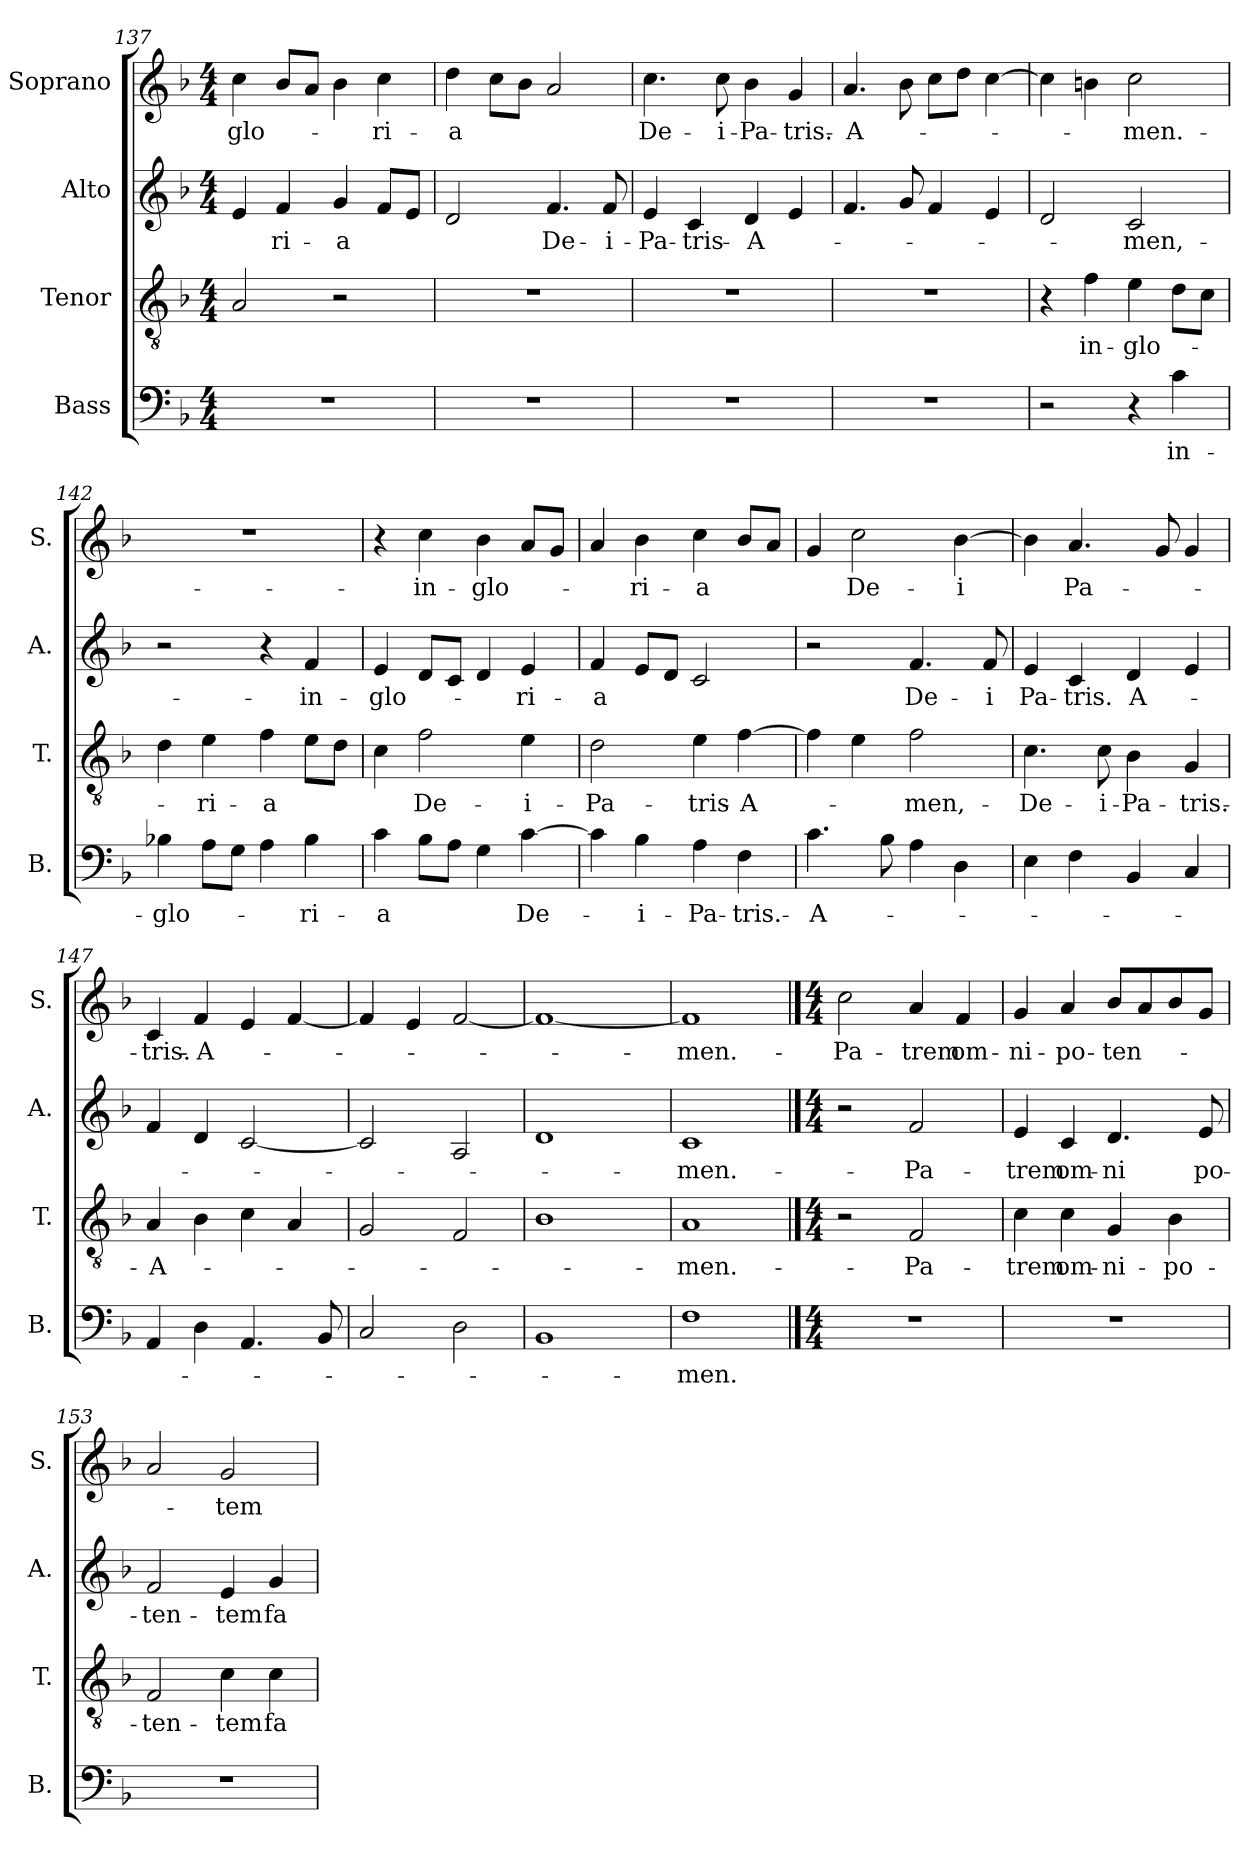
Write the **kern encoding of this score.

**kern	**text	**kern	**text	**kern	**text	**kern	**text
*part4	*part4	*part3	*part3	*part2	*part2	*part1	*part1
*staff4	*staff4	*staff3	*staff3	*staff2	*staff2	*staff1	*staff1
*I"Bass	*	*I"Tenor	*	*I"Alto	*	*I"Soprano	*
*I'B.	*	*I'T.	*	*I'A.	*	*I'S.	*
*clefF4	*	*clefGv2	*	*clefG2	*	*clefG2	*
*	*	*ITrd7c12	*	*	*	*	*
*k[b-]	*	*k[b-]	*	*k[b-]	*	*k[b-]	*
*F:	*	*F:	*	*F:	*	*F:	*
*M4/4	*	*M4/4	*	*M4/4	*	*M4/4	*
=137	=137	=137	=137	=137	=137	=137	=137
!	!	!	!	!	!	!	!LO:LY:b
1r	.	2AA/	.	4e/	.	4cc\	-glo-
!	!	!	!	!	!LO:LY:b	!	!
.	.	.	.	4f/	-ri-	8b-/L	.
.	.	.	.	.	.	8a/J	.
!	!	!	!	!	!LO:LY:b	!	!
.	.	2r	.	4g/	-a	4b-\	.
!	!	!	!	!	!	!	!LO:LY:b
.	.	.	.	8f/L	.	4cc\	-ri-
.	.	.	.	8e/J	.	.	.
=138	=138	=138	=138	=138	=138	=138	=138
!	!	!	!	!	!	!	!LO:LY:b
1r	.	1r	.	2d/	.	4dd\	-a
.	.	.	.	.	.	8cc\L	.
.	.	.	.	.	.	8b-\J	.
!	!	!	!	!	!LO:LY:b	!	!
.	.	.	.	4.f/	De-	2a/	.
!	!	!	!	!	!LO:LY:b	!	!
.	.	.	.	8f/	-i-	.	.
=139	=139	=139	=139	=139	=139	=139	=139
!	!	!	!	!	!LO:LY:b	!	!LO:LY:b
1r	.	1r	.	4e/	-Pa-	4.cc\	De-
!	!	!	!	!	!LO:LY:b	!	!
.	.	.	.	4c/	-tris-	.	.
!	!	!	!	!	!	!	!LO:LY:b
.	.	.	.	.	.	8cc\	-i-
!	!	!	!	!	!LO:LY:b	!	!LO:LY:b
.	.	.	.	4d/	-A-	4b-\	-Pa-
!	!	!	!	!	!	!	!LO:LY:b
.	.	.	.	4e/	.	4g/	-tris.-
=140	=140	=140	=140	=140	=140	=140	=140
!	!	!	!	!	!	!	!LO:LY:b
1r	.	1r	.	4.f/	.	4.a/	-A-
.	.	.	.	8g/	.	8b-\	.
.	.	.	.	4f/	.	8cc\L	.
.	.	.	.	.	.	8dd\J	.
.	.	.	.	4e/	.	[4cc\	.
=141	=141	=141	=141	=141	=141	=141	=141
2r	.	4r	.	2d/	.	4cc\]	.
!	!	!	!LO:LY:b	!	!	!	!
.	.	4F\	in-	.	.	4bn\	.
!	!	!	!LO:LY:b	!	!LO:LY:b	!	!LO:LY:b
4r	.	4E\	-glo-	2c/	-men,-	2cc\	-men.-
!	!LO:LY:b	!	!	!	!	!	!
4c\	in-	8D\L	.	.	.	.	.
.	.	8C\J	.	.	.	.	.
!!LO:PB:g=z
=142	=142	=142	=142	=142	=142	=142	=142
!	!LO:LY:b	!	!	!	!	!	!
4B-X\	-glo-	4D\	.	2r	.	1r	.
!	!	!	!LO:LY:b	!	!	!	!
8A\L	.	4E\	-ri-	.	.	.	.
8G\J	.	.	.	.	.	.	.
!	!	!	!LO:LY:b	!	!	!	!
4A\	.	4F\	-a	4r	.	.	.
!	!LO:LY:b	!	!	!	!LO:LY:b	!	!
4B-\	-ri-	8E\L	.	4f/	-in-	.	.
.	.	8D\J	.	.	.	.	.
=143	=143	=143	=143	=143	=143	=143	=143
!	!LO:LY:b	!	!	!	!LO:LY:b	!	!
4c\	-a	4C\	.	4e/	-glo-	4r	.
!	!	!	!LO:LY:b	!	!	!	!LO:LY:b
8B-\L	.	2F\	De-	8d/L	.	4cc\	-in-
8A\J	.	.	.	8c/J	.	.	.
!	!	!	!	!	!	!	!LO:LY:b
4G\	.	.	.	4d/	.	4b-\	-glo-
!	!LO:LY:b	!	!LO:LY:b	!	!LO:LY:b	!	!
[4c\	De-	4E\	-i-	4e/	-ri-	8a/L	.
.	.	.	.	.	.	8g/J	.
=144	=144	=144	=144	=144	=144	=144	=144
!	!	!	!LO:LY:b	!	!LO:LY:b	!	!
4c\]	.	2D\	-Pa-	4f/	-a	4a/	.
!	!LO:LY:b	!	!	!	!	!	!LO:LY:b
4B-\	-i-	.	.	8e/L	.	4b-\	-ri-
.	.	.	.	8d/J	.	.	.
!	!LO:LY:b	!	!LO:LY:b	!	!	!	!LO:LY:b
4A\	-Pa-	4E\	-tris-	2c/	.	4cc\	-a
!	!LO:LY:b	!	!LO:LY:b	!	!	!	!
4F\	-tris.-	[4F\	-A-	.	.	8b-/L	.
.	.	.	.	.	.	8a/J	.
=145	=145	=145	=145	=145	=145	=145	=145
!	!LO:LY:b	!	!	!	!	!	!
4.c\	-A-	4F\]	.	2r	.	4g/	.
!	!	!	!	!	!	!	!LO:LY:b
.	.	4E\	.	.	.	2cc\	De-
8B-\	.	.	.	.	.	.	.
!	!	!	!LO:LY:b	!	!LO:LY:b	!	!
4A\	.	2F\	-men,-	4.f/	De-	.	.
!	!	!	!	!	!	!	!LO:LY:b
4D\	.	.	.	.	.	[4b-\	-i
!	!	!	!	!	!LO:LY:b	!	!
.	.	.	.	8f/	-i	.	.
!!LO:LB:g=z
=146	=146	=146	=146	=146	=146	=146	=146
!	!	!	!LO:LY:b	!	!LO:LY:b	!	!
4E\	.	4.C\	-De-	4e/	Pa-	4b-\]	.
!	!	!	!	!	!LO:LY:b	!	!LO:LY:b
4F\	.	.	.	4c/	-tris.	4.a/	Pa-
!	!	!	!LO:LY:b	!	!	!	!
.	.	8C\	-i-	.	.	.	.
!	!	!	!LO:LY:b	!	!LO:LY:b	!	!
4BB-/	.	4BB-\	-Pa-	4d/	A-	.	.
.	.	.	.	.	.	8g/	.
!	!	!	!LO:LY:b	!	!	!	!
4C/	.	4GG/	-tris.-	4e/	.	4g/	.
=147	=147	=147	=147	=147	=147	=147	=147
!	!	!	!LO:LY:b	!	!	!	!LO:LY:b
4AA/	.	4AA/	-A-	4f/	.	4c/	-tris.-
!	!	!	!	!	!	!	!LO:LY:b
4D\	.	4BB-\	.	4d/	.	4f/	-A-
4.AA/	.	4C\	.	[2c/	.	4e/	.
.	.	4AA/	.	.	.	[4f/	.
8BB-/	.	.	.	.	.	.	.
=148	=148	=148	=148	=148	=148	=148	=148
2C/	.	2GG/	.	2c/]	.	4f/]	.
.	.	.	.	.	.	4e/	.
2D\	.	2FF/	.	2A/	.	[2f/	.
=149	=149	=149	=149	=149	=149	=149	=149
1BB-	.	1BB-	.	1d	.	1f_	.
=150	=150	=150	=150	=150	=150	=150	=150
!	!LO:LY:b	!	!LO:LY:b	!	!LO:LY:b	!	!LO:LY:b
1F	-men.-	1AA	-men.-	1c	-men.-	1f]	-men.-
!!LO:PB:g=z
==151	==151	==151	==151	==151	==151	==151	==151
*M4/4	*	*M4/4	*	*M4/4	*	*M4/4	*
!	!	!	!	!	!	!	!LO:LY:b
1r	.	2r	.	2r	.	2cc\	-Pa-
!	!	!	!LO:LY:b	!	!LO:LY:b	!	!LO:LY:b
.	.	2FF/	-Pa-	2f/	-Pa-	4a/	-trem
!	!	!	!	!	!	!	!LO:LY:b
.	.	.	.	.	.	4f/	om-
=152	=152	=152	=152	=152	=152	=152	=152
!	!	!	!LO:LY:b	!	!LO:LY:b	!	!LO:LY:b
1r	.	4C\	-trem	4e/	-trem	4g/	-ni-
!	!	!	!LO:LY:b	!	!LO:LY:b	!	!LO:LY:b
.	.	4C\	om-	4c/	om-	4a/	-po-
!	!	!	!LO:LY:b	!	!LO:LY:b	!	!LO:LY:b
.	.	4GG/	-ni-	4.d/	-ni	8b-/L	-ten-
.	.	.	.	.	.	8a/	.
!	!	!	!LO:LY:b	!	!	!	!
.	.	4BB-\	-po-	.	.	8b-/	.
!	!	!	!	!	!LO:LY:b	!	!
.	.	.	.	8e/	po-	8g/J	.
=153	=153	=153	=153	=153	=153	=153	=153
!	!	!	!LO:LY:b	!	!LO:LY:b	!	!
1r	.	2FF/	-ten-	2f/	-ten-	2a/	.
!	!	!	!LO:LY:b	!	!LO:LY:b	!	!LO:LY:b
.	.	4C\	-tem	4e/	-tem	2g/	-tem
!	!	!	!LO:LY:b	!	!LO:LY:b	!	!
.	.	4C\	fa-	4g/	fa-	.	.
=	=	=	=	=	=	=	=
*-	*-	*-	*-	*-	*-	*-	*-
